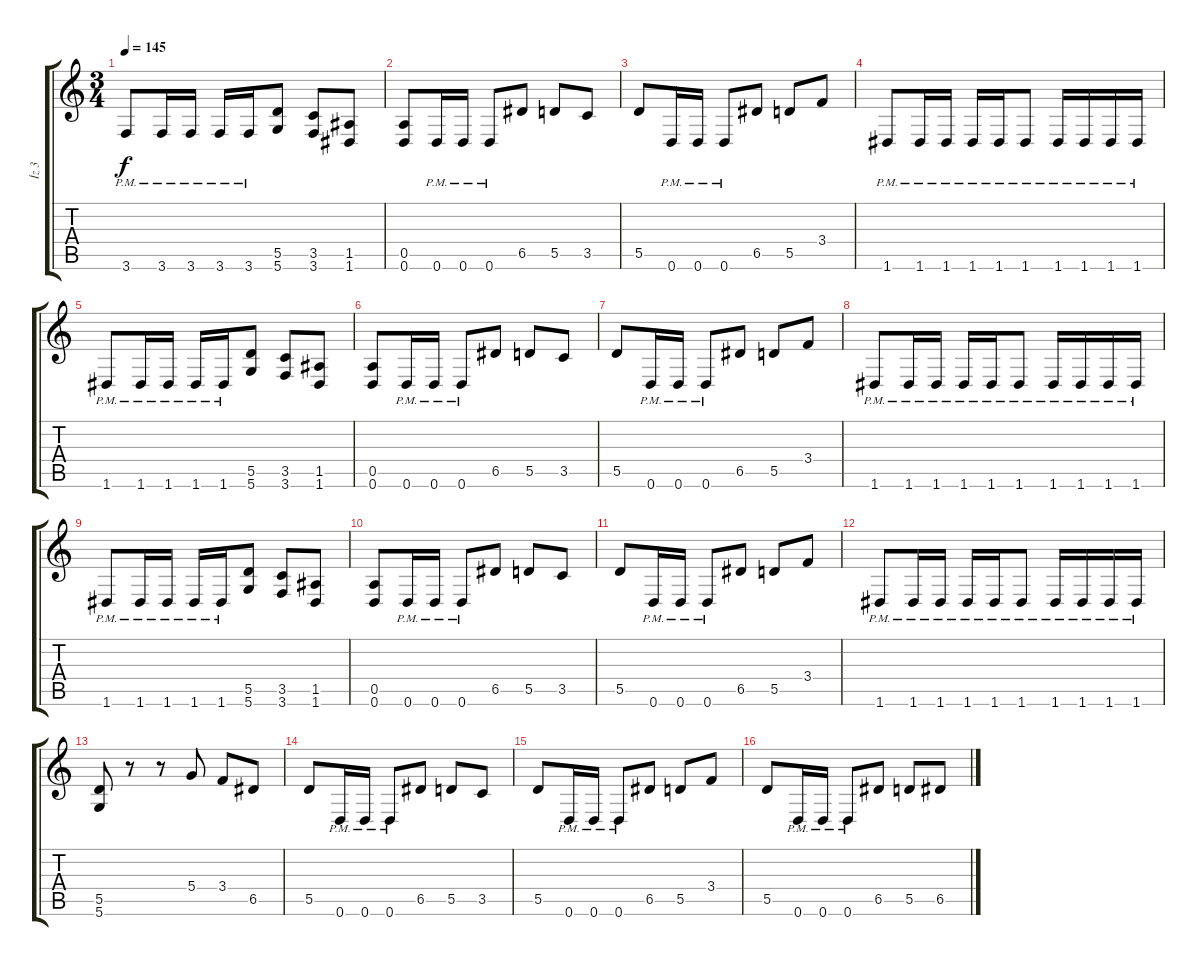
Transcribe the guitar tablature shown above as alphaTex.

\track ("İz 3" "İz 3") {instrument distortionguitar}
\staff {score tabs}
\tuning (E4 B3 G3 D3 A2 D2) {hide}
\ts (3 4)
\tempo 145
\clef g2
\ks c
3.6{pm}.8{dy f} 3.6{pm}.16 3.6{pm}.16 3.6{pm}.16 3.6{pm}.16 (5.5 5.6).8 (3.5 3.6).8 (1.5 1.6).8 |
(0.5 0.6).8 0.6{pm}.16 0.6{pm}.16 0.6{pm}.8 6.5.8 5.5.8 3.5.8 |
5.5.8 0.6{pm}.16 0.6{pm}.16 0.6{pm}.8 6.5.8 5.5.8 3.4.8 |
1.6{pm}.8 1.6{pm}.16 1.6{pm}.16 1.6{pm}.16 1.6{pm}.16 1.6{pm}.8 1.6{pm}.16 1.6{pm}.16 1.6{pm}.16 1.6{pm}.16 |
1.6{pm}.8 1.6{pm}.16 1.6{pm}.16 1.6{pm}.16 1.6{pm}.16 (5.5 5.6).8 (3.5 3.6).8 (1.5 1.6).8 |
(0.5 0.6).8 0.6{pm}.16 0.6{pm}.16 0.6{pm}.8 6.5.8 5.5.8 3.5.8 |
5.5.8 0.6{pm}.16 0.6{pm}.16 0.6{pm}.8 6.5.8 5.5.8 3.4.8 |
1.6{pm}.8 1.6{pm}.16 1.6{pm}.16 1.6{pm}.16 1.6{pm}.16 1.6{pm}.8 1.6{pm}.16 1.6{pm}.16 1.6{pm}.16 1.6{pm}.16 |
1.6{pm}.8 1.6{pm}.16 1.6{pm}.16 1.6{pm}.16 1.6{pm}.16 (5.5 5.6).8 (3.5 3.6).8 (1.5 1.6).8 |
(0.5 0.6).8 0.6{pm}.16 0.6{pm}.16 0.6{pm}.8 6.5.8 5.5.8 3.5.8 |
5.5.8 0.6{pm}.16 0.6{pm}.16 0.6{pm}.8 6.5.8 5.5.8 3.4.8 |
1.6{pm}.8 1.6{pm}.16 1.6{pm}.16 1.6{pm}.16 1.6{pm}.16 1.6{pm}.8 1.6{pm}.16 1.6{pm}.16 1.6{pm}.16 1.6{pm}.16 |
(5.5 5.6).8 r.8 r.8 5.4.8 3.4.8 6.5.8 |
5.5.8 0.6{pm}.16 0.6{pm}.16 0.6{pm}.8 6.5.8 5.5.8 3.5.8 |
5.5.8 0.6{pm}.16 0.6{pm}.16 0.6{pm}.8 6.5.8 5.5.8 3.4.8 |
5.5.8 0.6{pm}.16 0.6{pm}.16 0.6{pm}.8 6.5.8 5.5.8 6.5.8
